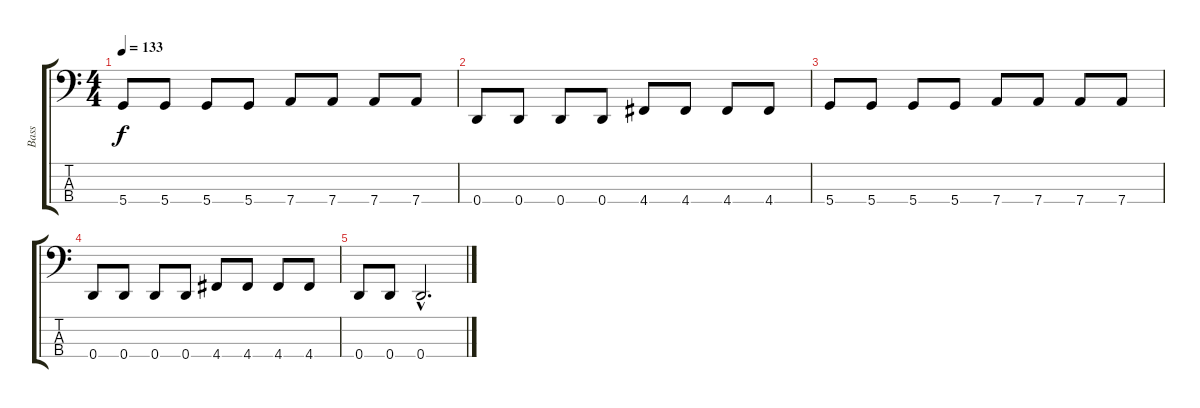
\track ("Bass" "Bass") {instrument electricbasspick}
\staff {score tabs}
\tuning (G2 D2 A1 D1) {hide}
\ts (4 4)
\tempo 133
\clef f4
\ks c
5.4.8{dy f} 5.4.8 5.4.8 5.4.8 7.4.8 7.4.8 7.4.8 7.4.8 |
0.4.8 0.4.8 0.4.8 0.4.8 4.4.8 4.4.8 4.4.8 4.4.8 |
5.4.8 5.4.8 5.4.8 5.4.8 7.4.8 7.4.8 7.4.8 7.4.8 |
0.4.8 0.4.8 0.4.8 0.4.8 4.4.8 4.4.8 4.4.8 4.4.8 |
0.4.8 0.4.8 0.4{hac}.2{d}
